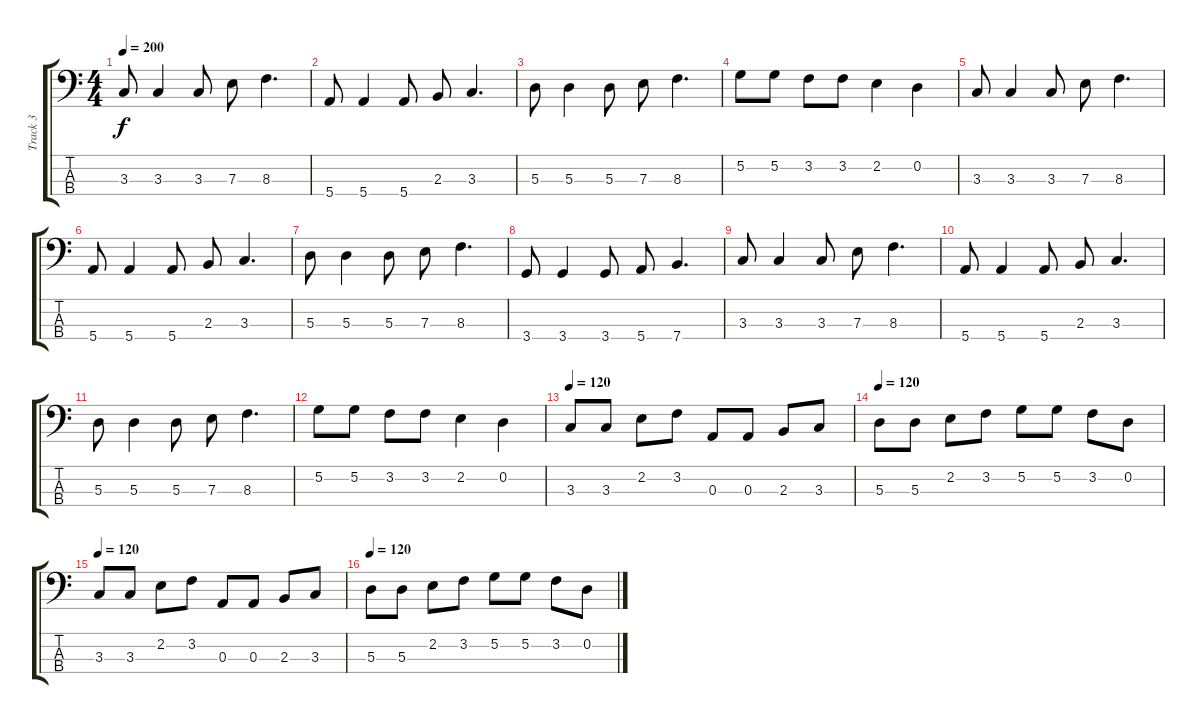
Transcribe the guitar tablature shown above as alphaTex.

\track ("Track 3" "Track 3") {instrument electricbassfinger}
\staff {score tabs}
\tuning (G2 D2 A1 E1) {hide}
\ts (4 4)
\tempo 200
\clef f4
\ks c
3.3.8{dy f} 3.3.4 3.3.8 7.3.8 8.3.4{d} |
5.4.8 5.4.4 5.4.8 2.3.8 3.3.4{d} |
5.3.8 5.3.4 5.3.8 7.3.8 8.3.4{d} |
5.2.8 5.2.8 3.2.8 3.2.8 2.2.4 0.2.4 |
3.3.8 3.3.4 3.3.8 7.3.8 8.3.4{d} |
5.4.8 5.4.4 5.4.8 2.3.8 3.3.4{d} |
5.3.8 5.3.4 5.3.8 7.3.8 8.3.4{d} |
3.4.8 3.4.4 3.4.8 5.4.8 7.4.4{d} |
3.3.8 3.3.4 3.3.8 7.3.8 8.3.4{d} |
5.4.8 5.4.4 5.4.8 2.3.8 3.3.4{d} |
5.3.8 5.3.4 5.3.8 7.3.8 8.3.4{d} |
5.2.8 5.2.8 3.2.8 3.2.8 2.2.4 0.2.4 |
\tempo 120
3.3.8 3.3.8 2.2.8 3.2.8 0.3.8 0.3.8 2.3.8 3.3.8 |
\tempo 120
5.3.8 5.3.8 2.2.8 3.2.8 5.2.8 5.2.8 3.2.8 0.2.8 |
\tempo 120
3.3.8 3.3.8 2.2.8 3.2.8 0.3.8 0.3.8 2.3.8 3.3.8 |
\tempo 120
5.3.8 5.3.8 2.2.8 3.2.8 5.2.8 5.2.8 3.2.8 0.2.8
